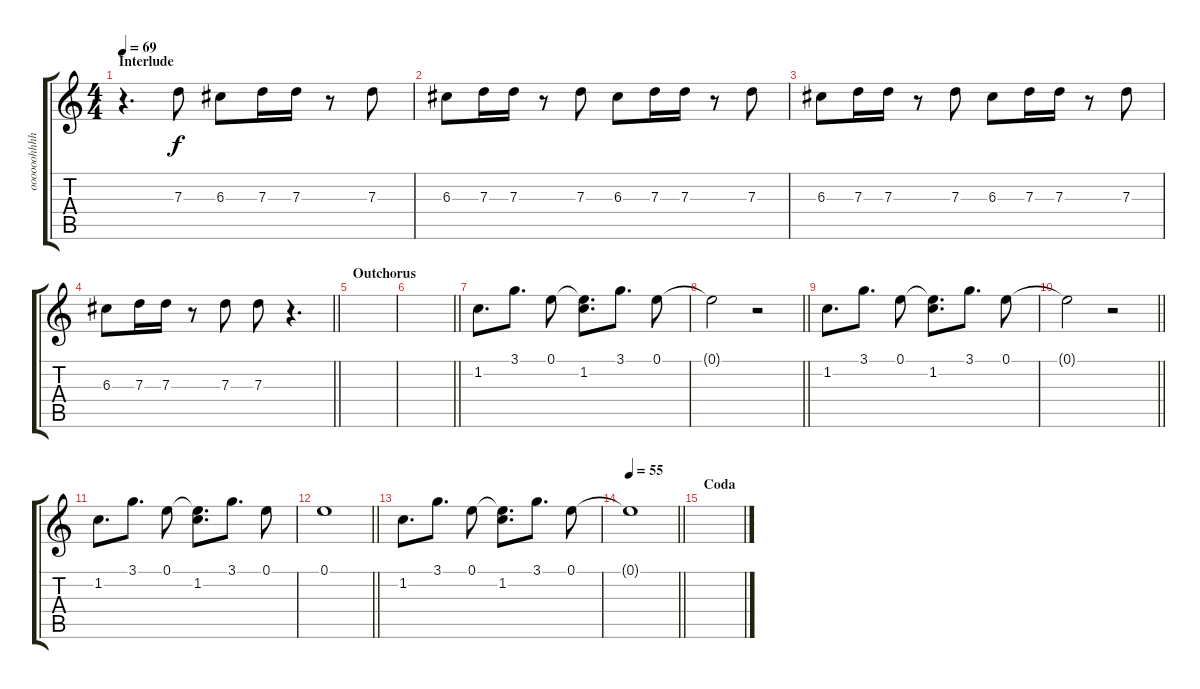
\track ("oooooohhhhhaaaaawwwwwwwwwhhhhaaaa" "oooooohhhh") {instrument electricguitarclean}
\staff {score tabs}
\tuning (E4 B3 G3 D3 A2 E2) {hide}
\ts (4 4)
\section ("" "Interlude")
\tempo 69
\clef g2
\ks c
r.4{d dy f} 7.3.8 6.3.8 7.3.16 7.3.16 r.8 7.3.8 |
6.3.8 7.3.16 7.3.16 r.8 7.3.8 6.3.8 7.3.16 7.3.16 r.8 7.3.8 |
6.3.8 7.3.16 7.3.16 r.8 7.3.8 6.3.8 7.3.16 7.3.16 r.8 7.3.8 |
\barLineRight lightlight
6.3.8 7.3.16 7.3.16 r.8 7.3.8 7.3.8 r.4{d} |
\section ("" "Outchorus")
|
\barLineRight lightlight
|
1.2.8{d} 3.1.8{d} 0.1.8 (0.1{t} 1.2).8{d} 3.1.8{d} 0.1.8 |
\barLineRight lightlight
0.1{t}.2 r.2 |
1.2.8{d} 3.1.8{d} 0.1.8 (0.1{t} 1.2).8{d} 3.1.8{d} 0.1.8 |
\barLineRight lightlight
0.1{t}.2 r.2 |
1.2.8{d} 3.1.8{d} 0.1.8 (0.1{t} 1.2).8{d} 3.1.8{d} 0.1.8 |
\barLineRight lightlight
0.1.1 |
1.2.8{d} 3.1.8{d} 0.1.8 (0.1{t} 1.2).8{d} 3.1.8{d} 0.1.8 |
\tempo 55
\barLineRight lightlight
0.1{t}.1 |
\section ("" "Coda")
